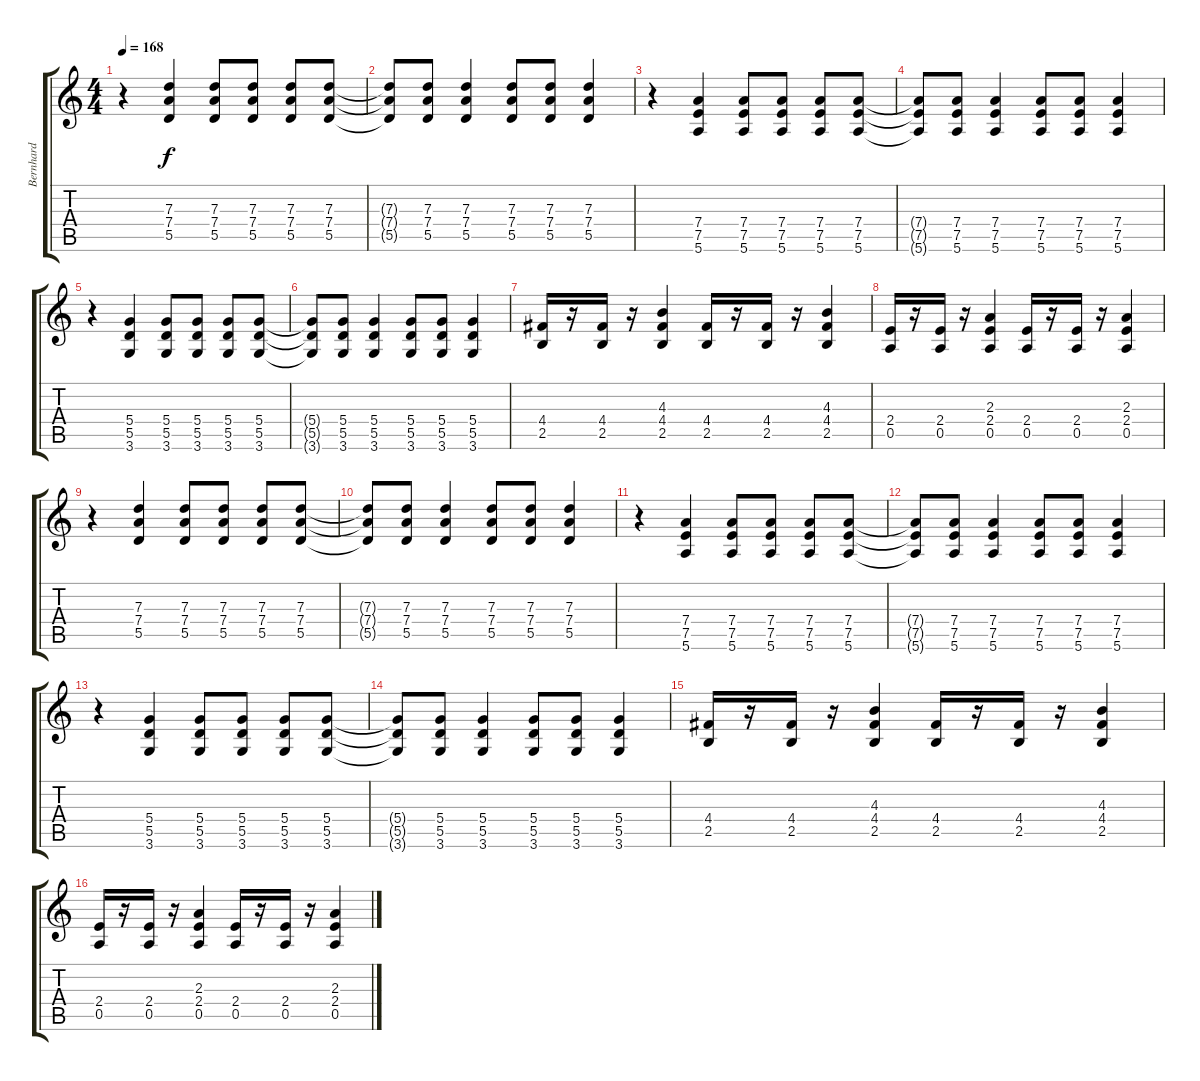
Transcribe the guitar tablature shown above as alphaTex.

\track ("Bernhard" "Bernhard") {instrument distortionguitar}
\staff {score tabs}
\tuning (E4 B3 G3 D3 A2 E2) {hide}
\ts (4 4)
\tempo 168
\clef g2
\ks c
r.4{dy f} (7.3 7.4 5.5).4 (7.3 7.4 5.5).8 (7.3 7.4 5.5).8 (7.3 7.4 5.5).8 (7.3 7.4 5.5).8 |
(7.3{t} 7.4{t} 5.5{t}).8 (7.3 7.4 5.5).8 (7.3 7.4 5.5).4 (7.3 7.4 5.5).8 (7.3 7.4 5.5).8 (7.3 7.4 5.5).4 |
r.4 (7.4 7.5 5.6).4 (7.4 7.5 5.6).8 (7.4 7.5 5.6).8 (7.4 7.5 5.6).8 (7.4 7.5 5.6).8 |
(7.4{t} 7.5{t} 5.6{t}).8 (7.4 7.5 5.6).8 (7.4 7.5 5.6).4 (7.4 7.5 5.6).8 (7.4 7.5 5.6).8 (7.4 7.5 5.6).4 |
r.4 (5.4 5.5 3.6).4 (5.4 5.5 3.6).8 (5.4 5.5 3.6).8 (5.4 5.5 3.6).8 (5.4 5.5 3.6).8 |
(5.4{t} 5.5{t} 3.6{t}).8 (5.4 5.5 3.6).8 (5.4 5.5 3.6).4 (5.4 5.5 3.6).8 (5.4 5.5 3.6).8 (5.4 5.5 3.6).4 |
(4.4 2.5).16 r.16 (4.4 2.5).16 r.16 (4.3 4.4 2.5).4 (4.4 2.5).16 r.16 (4.4 2.5).16 r.16 (4.3 4.4 2.5).4 |
(2.4 0.5).16 r.16 (2.4 0.5).16 r.16 (2.3 2.4 0.5).4 (2.4 0.5).16 r.16 (2.4 0.5).16 r.16 (2.3 2.4 0.5).4 |
r.4 (7.3 7.4 5.5).4 (7.3 7.4 5.5).8 (7.3 7.4 5.5).8 (7.3 7.4 5.5).8 (7.3 7.4 5.5).8 |
(7.3{t} 7.4{t} 5.5{t}).8 (7.3 7.4 5.5).8 (7.3 7.4 5.5).4 (7.3 7.4 5.5).8 (7.3 7.4 5.5).8 (7.3 7.4 5.5).4 |
r.4 (7.4 7.5 5.6).4 (7.4 7.5 5.6).8 (7.4 7.5 5.6).8 (7.4 7.5 5.6).8 (7.4 7.5 5.6).8 |
(7.4{t} 7.5{t} 5.6{t}).8 (7.4 7.5 5.6).8 (7.4 7.5 5.6).4 (7.4 7.5 5.6).8 (7.4 7.5 5.6).8 (7.4 7.5 5.6).4 |
r.4 (5.4 5.5 3.6).4 (5.4 5.5 3.6).8 (5.4 5.5 3.6).8 (5.4 5.5 3.6).8 (5.4 5.5 3.6).8 |
(5.4{t} 5.5{t} 3.6{t}).8 (5.4 5.5 3.6).8 (5.4 5.5 3.6).4 (5.4 5.5 3.6).8 (5.4 5.5 3.6).8 (5.4 5.5 3.6).4 |
(4.4 2.5).16 r.16 (4.4 2.5).16 r.16 (4.3 4.4 2.5).4 (4.4 2.5).16 r.16 (4.4 2.5).16 r.16 (4.3 4.4 2.5).4 |
(2.4 0.5).16 r.16 (2.4 0.5).16 r.16 (2.3 2.4 0.5).4 (2.4 0.5).16 r.16 (2.4 0.5).16 r.16 (2.3 2.4 0.5).4
